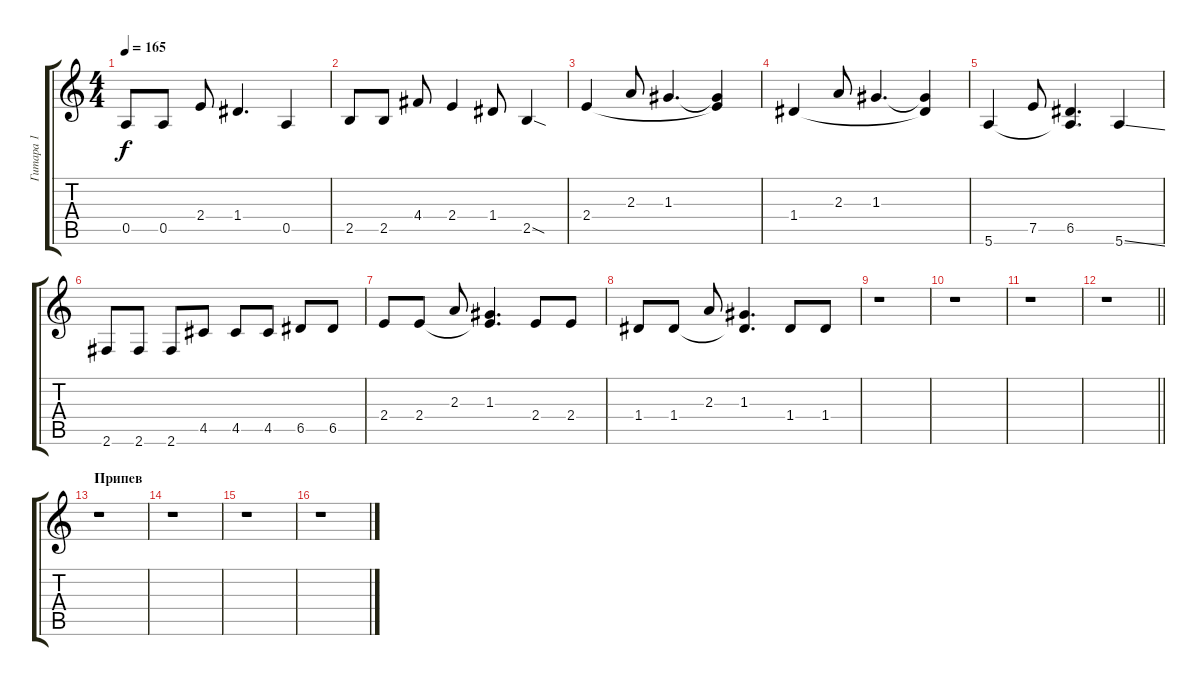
\track ("Гитара 1" "Гитара 1") {instrument distortionguitar}
\staff {score tabs}
\tuning (E4 B3 G3 D3 A2 E2) {hide}
\ts (4 4)
\tempo 165
\clef g2
\ks c
0.5.8{dy f} 0.5.8 2.4.8 1.4.4{d} 0.5.4 |
2.5.8 2.5.8 4.4.8 2.4.4 1.4.8 2.5{sod}.4 |
2.4.4{volume 16 instrument distortionguitar} 2.3.8 1.3.4{d} (1.3{t} 2.4{t}).4 |
1.4.4 2.3.8 1.3.4{d} (1.3{t} 1.4{t}).4 |
5.6.4 7.5.8 (6.5 5.6{t}).4{d} 5.6{ss}.4 |
2.6.8 2.6.8 2.6.8 4.5.8 4.5.8 4.5.8 6.5.8 6.5.8 |
2.4.8 2.4.8 2.3.8 (1.3 2.4{t}).4{d} 2.4.8 2.4.8 |
1.4.8 1.4.8 2.3.8 (1.3 1.4{t}).4{d} 1.4.8 1.4.8 |
r.1 |
r.1 |
r.1 |
\barLineRight lightlight
r.1 |
\section ("" "Припев")
r.1 |
r.1 |
r.1 |
r.1
